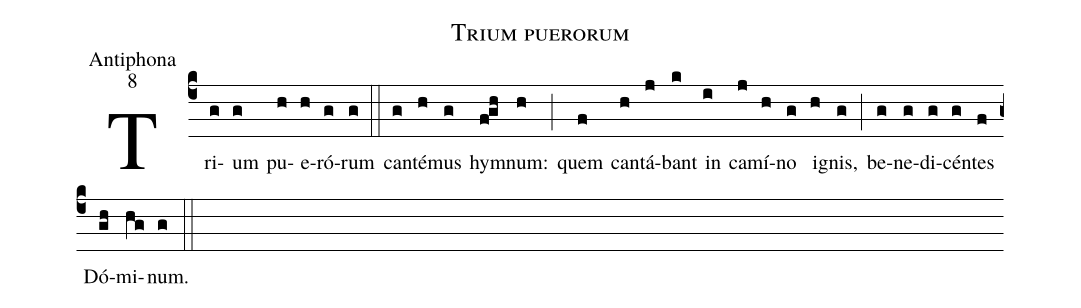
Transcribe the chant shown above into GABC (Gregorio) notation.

name:Trium puerorum;
office-part:Antiphona;
mode:8;
%%
(c4) Tri(g)um(g) pu(h)e(h)ró(g)rum(g) (::)
can(g)té(h)mus(g) hy(f!gh)mnum:(h) (;) quem(f) can(h)tá(j)bant(k) in(i) ca(j)mí(h)no(g) i(h)gnis,(g) (;) be(g)ne(g)di(g)cén(g)tes(f) Dó(gh)mi(hg)num.(g) (::)
